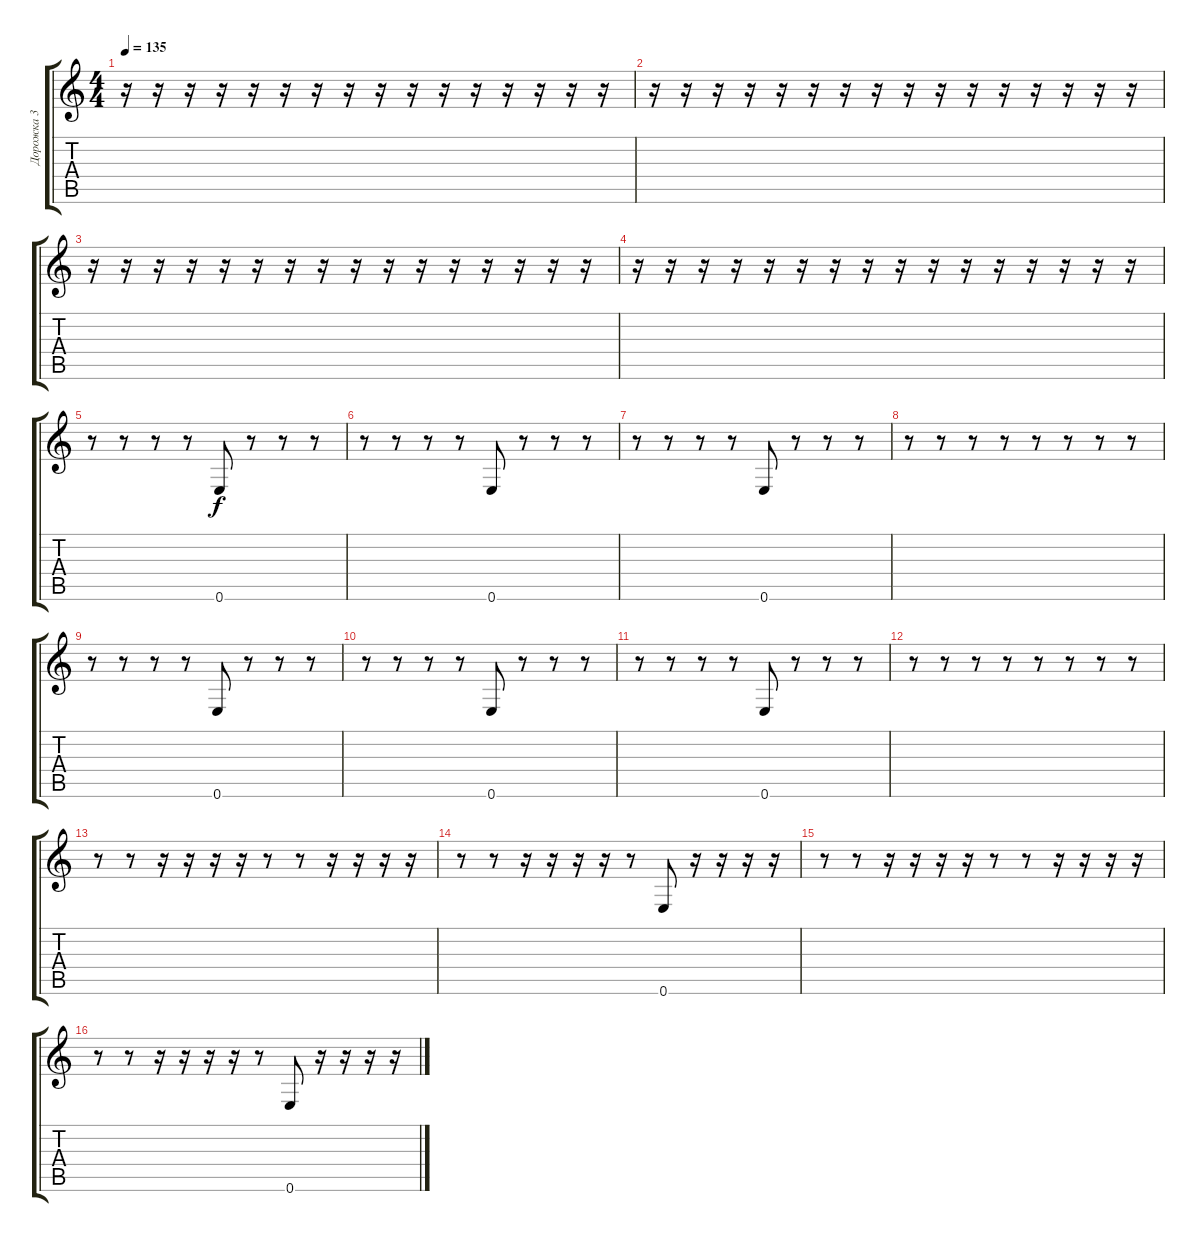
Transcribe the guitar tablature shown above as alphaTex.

\track ("Дорожка 3" "Дорожка 3") {instrument electricbasspick}
\staff {score tabs}
\tuning (E4 B3 G3 D3 A2 E2) {hide}
\ts (4 4)
\tempo 135
\clef g2
\ks c
r.16{dy f} r.16 r.16 r.16 r.16 r.16 r.16 r.16 r.16 r.16 r.16 r.16 r.16 r.16 r.16 r.16 |
r.16 r.16 r.16 r.16 r.16 r.16 r.16 r.16 r.16 r.16 r.16 r.16 r.16 r.16 r.16 r.16 |
r.16 r.16 r.16 r.16 r.16 r.16 r.16 r.16 r.16 r.16 r.16 r.16 r.16 r.16 r.16 r.16 |
r.16 r.16 r.16 r.16 r.16 r.16 r.16 r.16 r.16 r.16 r.16 r.16 r.16 r.16 r.16 r.16 |
r.8 r.8 r.8 r.8 0.6.8 r.8 r.8 r.8 |
r.8 r.8 r.8 r.8 0.6.8 r.8 r.8 r.8 |
r.8 r.8 r.8 r.8 0.6.8 r.8 r.8 r.8 |
r.8 r.8 r.8 r.8 r.8 r.8 r.8 r.8 |
r.8 r.8 r.8 r.8 0.6.8 r.8 r.8 r.8 |
r.8 r.8 r.8 r.8 0.6.8 r.8 r.8 r.8 |
r.8 r.8 r.8 r.8 0.6.8 r.8 r.8 r.8 |
r.8 r.8 r.8 r.8 r.8 r.8 r.8 r.8 |
r.8 r.8 r.16 r.16 r.16 r.16 r.8 r.8 r.16 r.16 r.16 r.16 |
r.8 r.8 r.16 r.16 r.16 r.16 r.8 0.6.8 r.16 r.16 r.16 r.16 |
r.8 r.8 r.16 r.16 r.16 r.16 r.8 r.8 r.16 r.16 r.16 r.16 |
r.8 r.8 r.16 r.16 r.16 r.16 r.8 0.6.8 r.16 r.16 r.16 r.16
